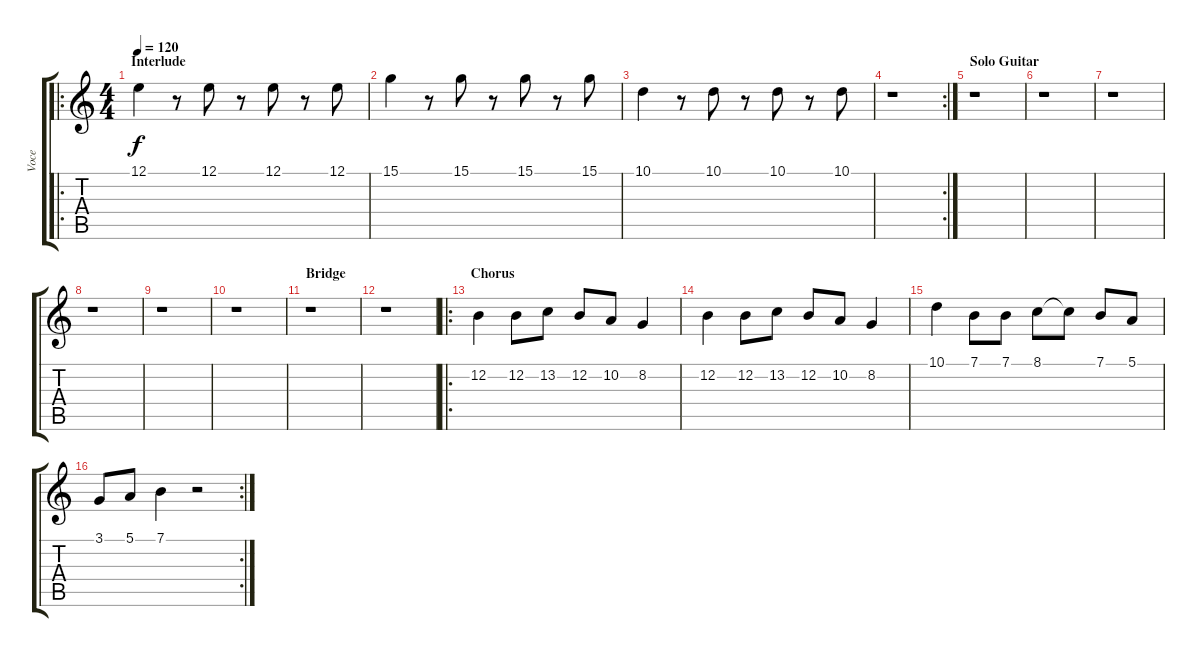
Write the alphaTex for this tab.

\track ("Voce" "Voce") {instrument flute}
\staff {score tabs}
\tuning (E4 B3 G3 D3 A2 E2) {hide}
\ro
\ts (4 4)
\section ("" "Interlude")
\tempo 120
\clef g2
\ks c
12.1.4{dy f} r.8 12.1.8 r.8 12.1.8 r.8 12.1.8 |
15.1.4 r.8 15.1.8 r.8 15.1.8 r.8 15.1.8 |
10.1.4 r.8 10.1.8 r.8 10.1.8 r.8 10.1.8 |
\rc 2
r.1 |
\section ("" "Solo Guitar")
r.1 |
r.1 |
r.1 |
r.1 |
r.1 |
r.1 |
\section ("" "Bridge")
r.1 |
r.1 |
\ro
\section ("" "Chorus")
12.2.4{volume 16} 12.2.8 13.2.8 12.2.8 10.2.8 8.2.4 |
12.2.4 12.2.8 13.2.8 12.2.8 10.2.8 8.2.4 |
10.1.4 7.1.8 7.1.8 8.1.8 8.1{t}.8 7.1.8 5.1.8 |
\rc 2
3.1.8 5.1.8 7.1.4 r.2
